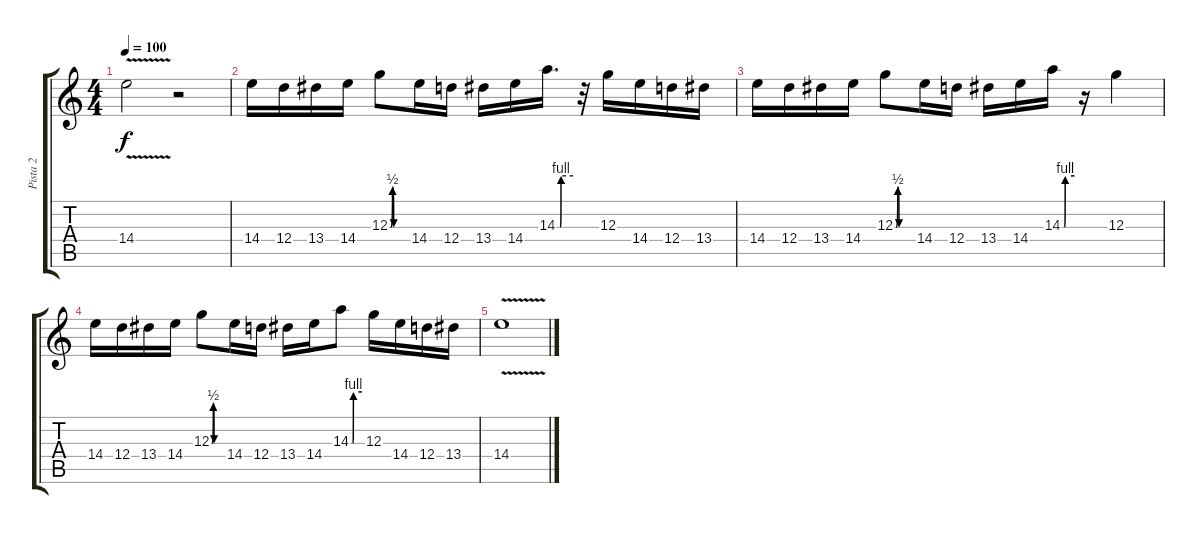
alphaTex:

\track ("Pista 2" "Pista 2") {instrument distortionguitar}
\staff {score tabs}
\tuning (E4 B3 G3 D3 A2 E2) {hide}
\ts (4 4)
\tempo 100
\clef g2
\ks c
14.4{v}.2{dy f} r.2 |
14.4.16 12.4.16 13.4.16 14.4.16 12.3{be (custom 0 0 4 0 10 2 14 0 60 0)}.8 14.4.16 12.4.16 13.4.16 14.4.16 14.3{be (custom 0 0 13 0 15 4 60 4)}.16{d} r.32 12.3.16 14.4.16 12.4.16 13.4.16 |
14.4.16 12.4.16 13.4.16 14.4.16 12.3{be (custom 0 0 4 0 10 2 14 0 60 0)}.8 14.4.16 12.4.16 13.4.16 14.4.16 14.3{be (custom 0 0 13 0 15 4 60 4)}.16 r.16 12.3.4 |
14.4.16 12.4.16 13.4.16 14.4.16 12.3{be (custom 0 0 4 0 10 2 14 0 60 0)}.8 14.4.16 12.4.16 13.4.16 14.4.16 14.3{be (custom 0 0 13 0 15 4 60 4)}.8 12.3.16 14.4.16 12.4.16 13.4.16 |
14.4{v}.1
